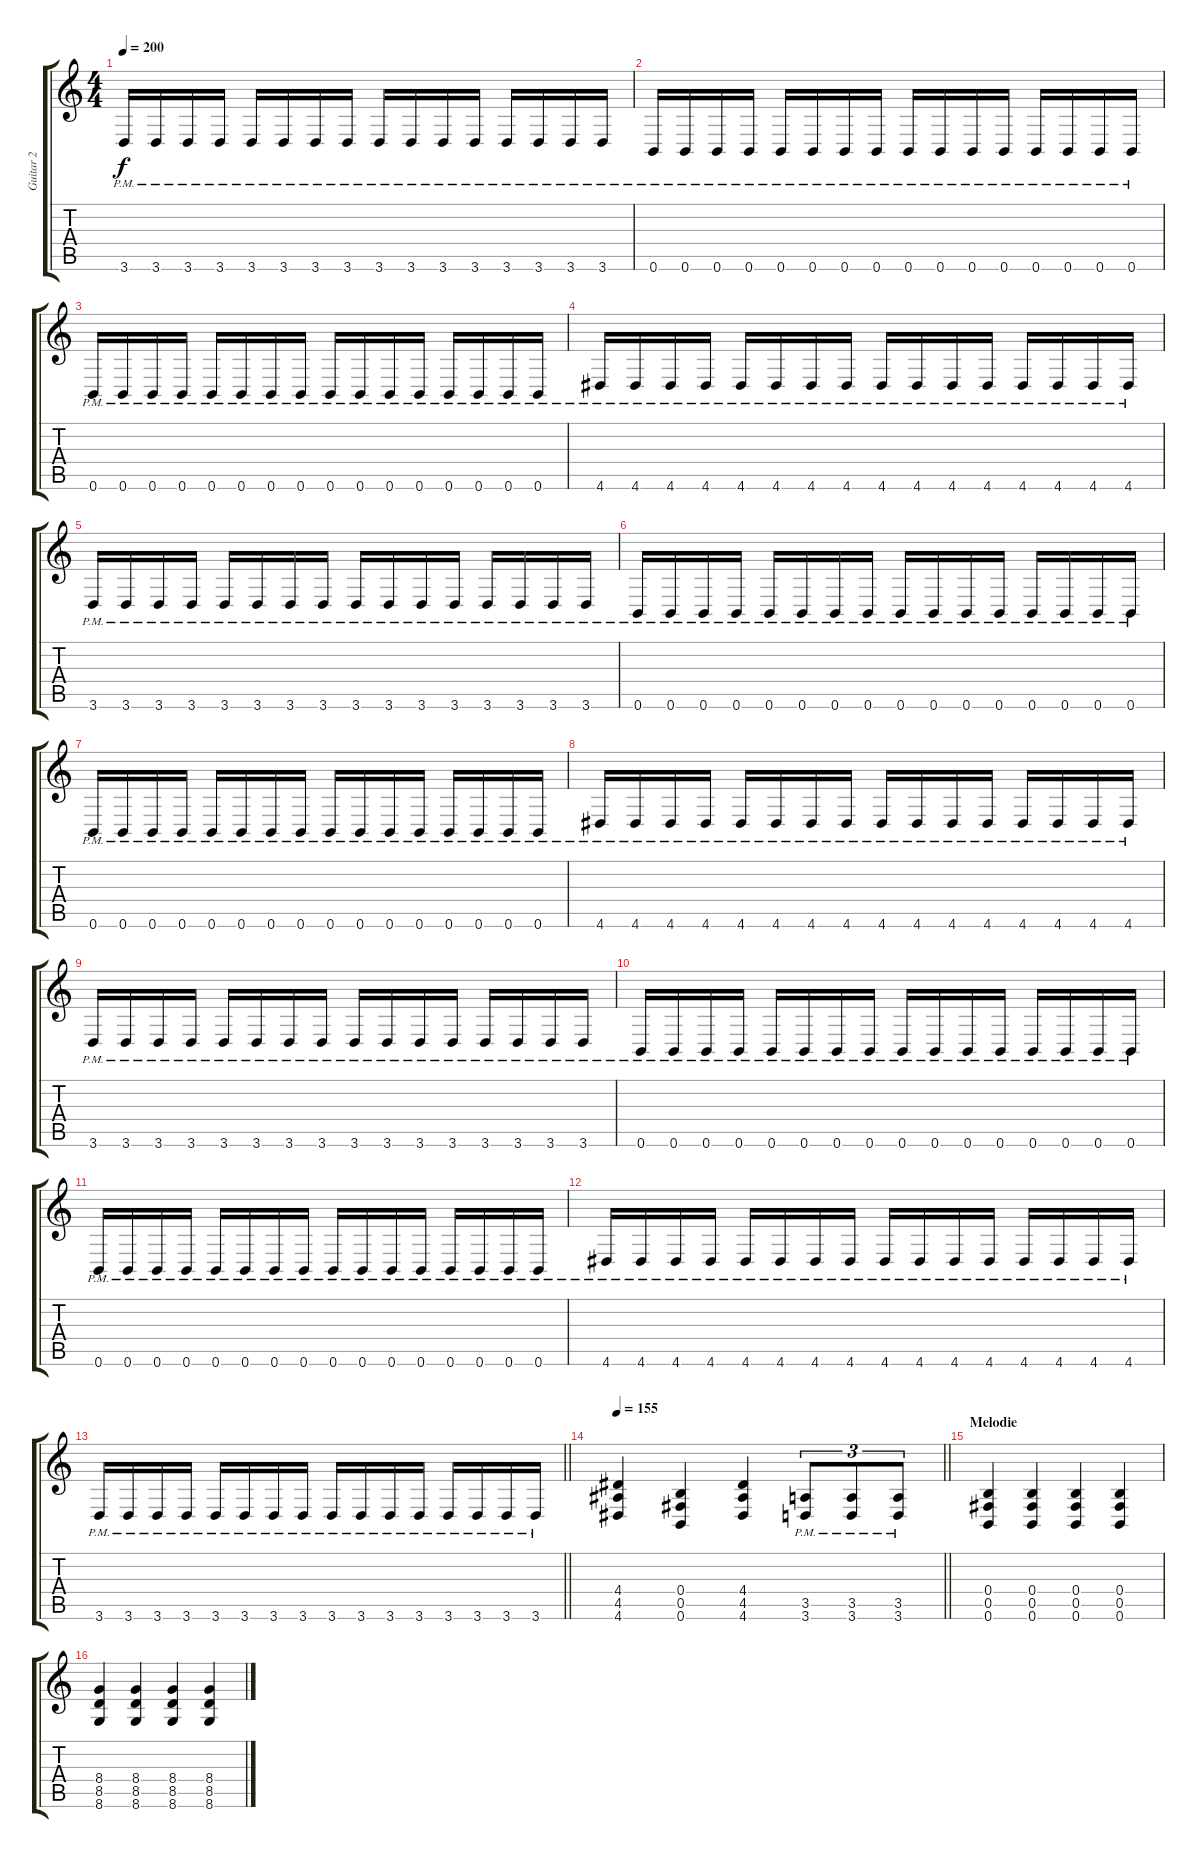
\track ("Guitar 2" "Guitar 2") {instrument overdrivenguitar}
\staff {score tabs}
\tuning (Db4 Ab3 E3 B2 Gb2 B1) {hide}
\ts (4 4)
\tempo 200
\clef g2
\ks c
3.6{pm}.16{dy f} 3.6{pm}.16 3.6{pm}.16 3.6{pm}.16 3.6{pm}.16 3.6{pm}.16 3.6{pm}.16 3.6{pm}.16 3.6{pm}.16 3.6{pm}.16 3.6{pm}.16 3.6{pm}.16 3.6{pm}.16 3.6{pm}.16 3.6{pm}.16 3.6{pm}.16 |
0.6{pm}.16 0.6{pm}.16 0.6{pm}.16 0.6{pm}.16 0.6{pm}.16 0.6{pm}.16 0.6{pm}.16 0.6{pm}.16 0.6{pm}.16 0.6{pm}.16 0.6{pm}.16 0.6{pm}.16 0.6{pm}.16 0.6{pm}.16 0.6{pm}.16 0.6{pm}.16 |
0.6{pm}.16 0.6{pm}.16 0.6{pm}.16 0.6{pm}.16 0.6{pm}.16 0.6{pm}.16 0.6{pm}.16 0.6{pm}.16 0.6{pm}.16 0.6{pm}.16 0.6{pm}.16 0.6{pm}.16 0.6{pm}.16 0.6{pm}.16 0.6{pm}.16 0.6{pm}.16 |
4.6{pm}.16 4.6{pm}.16 4.6{pm}.16 4.6{pm}.16 4.6{pm}.16 4.6{pm}.16 4.6{pm}.16 4.6{pm}.16 4.6{pm}.16 4.6{pm}.16 4.6{pm}.16 4.6{pm}.16 4.6{pm}.16 4.6{pm}.16 4.6{pm}.16 4.6{pm}.16 |
3.6{pm}.16 3.6{pm}.16 3.6{pm}.16 3.6{pm}.16 3.6{pm}.16 3.6{pm}.16 3.6{pm}.16 3.6{pm}.16 3.6{pm}.16 3.6{pm}.16 3.6{pm}.16 3.6{pm}.16 3.6{pm}.16 3.6{pm}.16 3.6{pm}.16 3.6{pm}.16 |
0.6{pm}.16 0.6{pm}.16 0.6{pm}.16 0.6{pm}.16 0.6{pm}.16 0.6{pm}.16 0.6{pm}.16 0.6{pm}.16 0.6{pm}.16 0.6{pm}.16 0.6{pm}.16 0.6{pm}.16 0.6{pm}.16 0.6{pm}.16 0.6{pm}.16 0.6{pm}.16 |
0.6{pm}.16 0.6{pm}.16 0.6{pm}.16 0.6{pm}.16 0.6{pm}.16 0.6{pm}.16 0.6{pm}.16 0.6{pm}.16 0.6{pm}.16 0.6{pm}.16 0.6{pm}.16 0.6{pm}.16 0.6{pm}.16 0.6{pm}.16 0.6{pm}.16 0.6{pm}.16 |
4.6{pm}.16 4.6{pm}.16 4.6{pm}.16 4.6{pm}.16 4.6{pm}.16 4.6{pm}.16 4.6{pm}.16 4.6{pm}.16 4.6{pm}.16 4.6{pm}.16 4.6{pm}.16 4.6{pm}.16 4.6{pm}.16 4.6{pm}.16 4.6{pm}.16 4.6{pm}.16 |
3.6{pm}.16 3.6{pm}.16 3.6{pm}.16 3.6{pm}.16 3.6{pm}.16 3.6{pm}.16 3.6{pm}.16 3.6{pm}.16 3.6{pm}.16 3.6{pm}.16 3.6{pm}.16 3.6{pm}.16 3.6{pm}.16 3.6{pm}.16 3.6{pm}.16 3.6{pm}.16 |
0.6{pm}.16 0.6{pm}.16 0.6{pm}.16 0.6{pm}.16 0.6{pm}.16 0.6{pm}.16 0.6{pm}.16 0.6{pm}.16 0.6{pm}.16 0.6{pm}.16 0.6{pm}.16 0.6{pm}.16 0.6{pm}.16 0.6{pm}.16 0.6{pm}.16 0.6{pm}.16 |
0.6{pm}.16 0.6{pm}.16 0.6{pm}.16 0.6{pm}.16 0.6{pm}.16 0.6{pm}.16 0.6{pm}.16 0.6{pm}.16 0.6{pm}.16 0.6{pm}.16 0.6{pm}.16 0.6{pm}.16 0.6{pm}.16 0.6{pm}.16 0.6{pm}.16 0.6{pm}.16 |
4.6{pm}.16 4.6{pm}.16 4.6{pm}.16 4.6{pm}.16 4.6{pm}.16 4.6{pm}.16 4.6{pm}.16 4.6{pm}.16 4.6{pm}.16 4.6{pm}.16 4.6{pm}.16 4.6{pm}.16 4.6{pm}.16 4.6{pm}.16 4.6{pm}.16 4.6{pm}.16 |
\barLineRight lightlight
3.6{pm}.16 3.6{pm}.16 3.6{pm}.16 3.6{pm}.16 3.6{pm}.16 3.6{pm}.16 3.6{pm}.16 3.6{pm}.16 3.6{pm}.16 3.6{pm}.16 3.6{pm}.16 3.6{pm}.16 3.6{pm}.16 3.6{pm}.16 3.6{pm}.16 3.6{pm}.16 |
\tempo 155
\barLineRight lightlight
(4.4 4.5 4.6).4 (0.4 0.5 0.6).4 (4.4 4.5 4.6).4 (3.5{pm} 3.6{pm}).8{tu (3 2)} (3.5{pm} 3.6{pm}).8{tu (3 2)} (3.5{pm} 3.6{pm}).8{tu (3 2)} |
\section ("" "Melodie")
(0.4 0.5 0.6).4 (0.4 0.5 0.6).4 (0.4 0.5 0.6).4 (0.4 0.5 0.6).4 |
(8.4 8.5 8.6).4 (8.4 8.5 8.6).4 (8.4 8.5 8.6).4 (8.4 8.5 8.6).4
